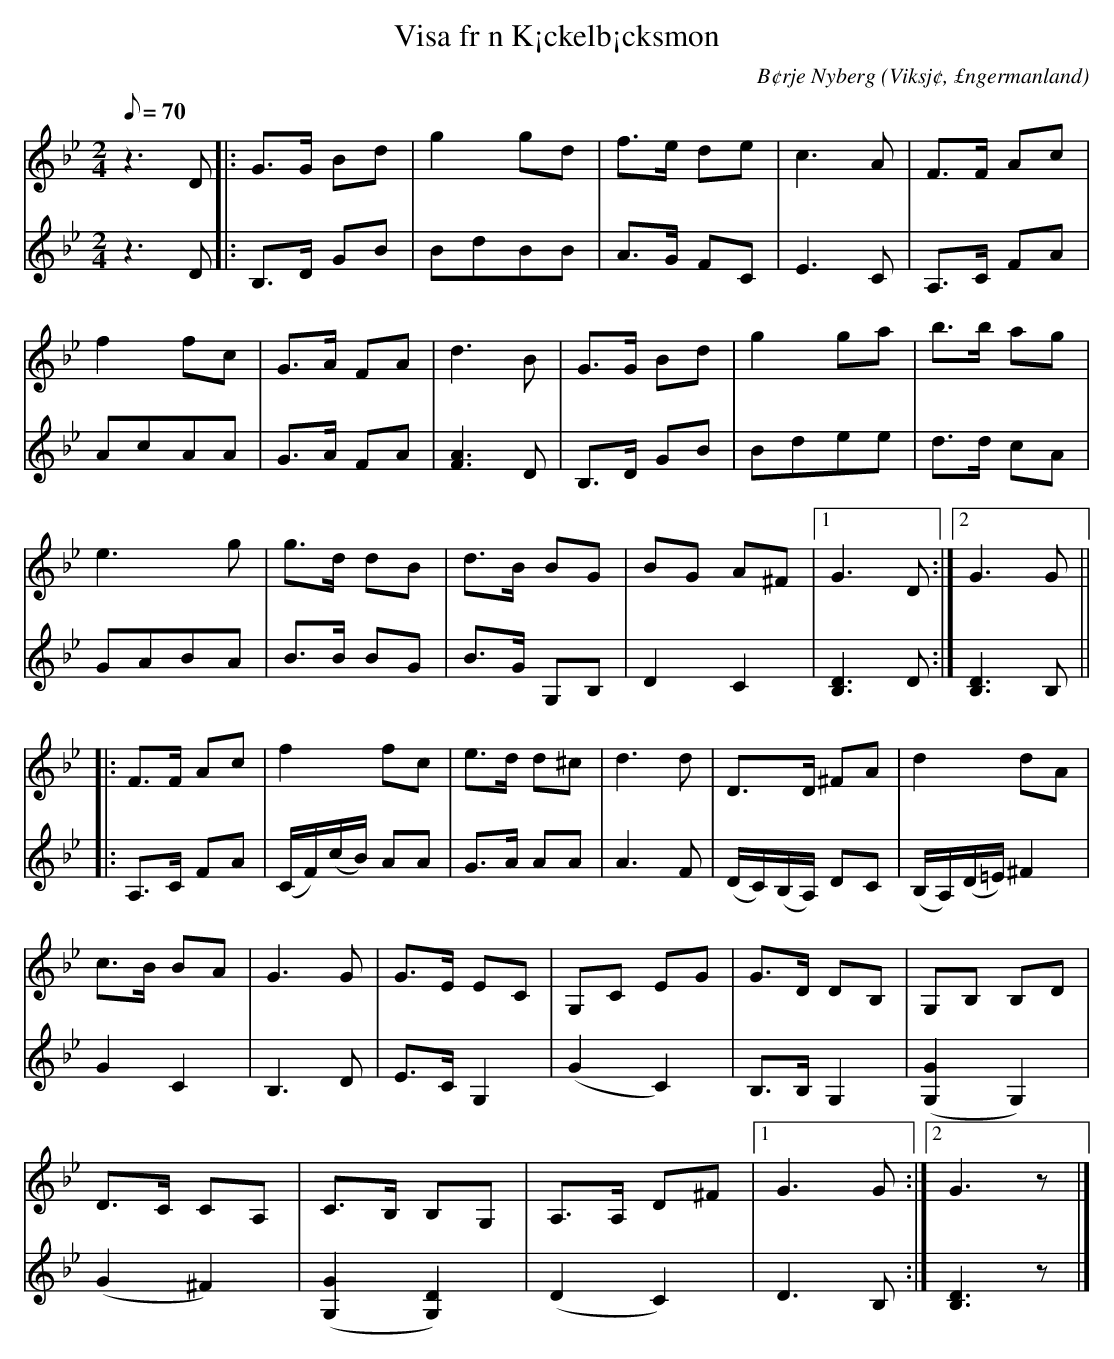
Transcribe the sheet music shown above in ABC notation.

X:1
T:Visa fr n K¡ckelb¡cksmon
C:B¢rje Nyberg
O:Viksj¢, £ngermanland
M:2/4
L:1/8
Q:70
K:Gm
V:1
z2> D2|: G>G Bd | g2 gd | f>e de | c2>A2 | F>F Ac |
f2 fc | G>A FA | d2>B2 | G>G Bd |g2 ga | b>b ag |
e2> g2 | g>d dB |d>B BG |BG A^F |1 G2> D2 :|2 G2> G2 ||
|: F>F Ac | f2 fc | e>d d^c | d2>d2 | D>D ^FA | d2 dA |
c>B BA |G2> G2 | G>E EC | G,C EG | G>D DB, | G,B, B,D |
D>C CA, | C>B, B,G, | A,>A, D^F |1 G2> G2 :|2 G2> z2 |]
V:2
z2> D2 |: B,>D GB | BdBB | A>G FC | E2>C2 | A,>C FA |
AcAA | G>A FA| [A2F2]> D2 | B,>D GB | Bdee | d>d cA |
GABA | B>B BG | B>G G,B, | D2C2 | [D2B,2]> D2 :| [D2B,2]> B,2 ||
|: A,>C FA | (C/2F/2)(c/2B/2) AA | G>A AA | A2> F2 | (D/2C/2)(B,/2A,/2) DC | (B,/2A,/2)(D/2=E/2) ^F2 |
G2 C2 | B,2> D2 | E>C G,2 |(G2 C2) | B,>B, G,2 | ([G,2G2] G,2) |
(G2 ^F2) | ([G2G,2] [D2G,2]) | (D2 C2) | D2> B,2 :| [D2B,2]> z2 |]
